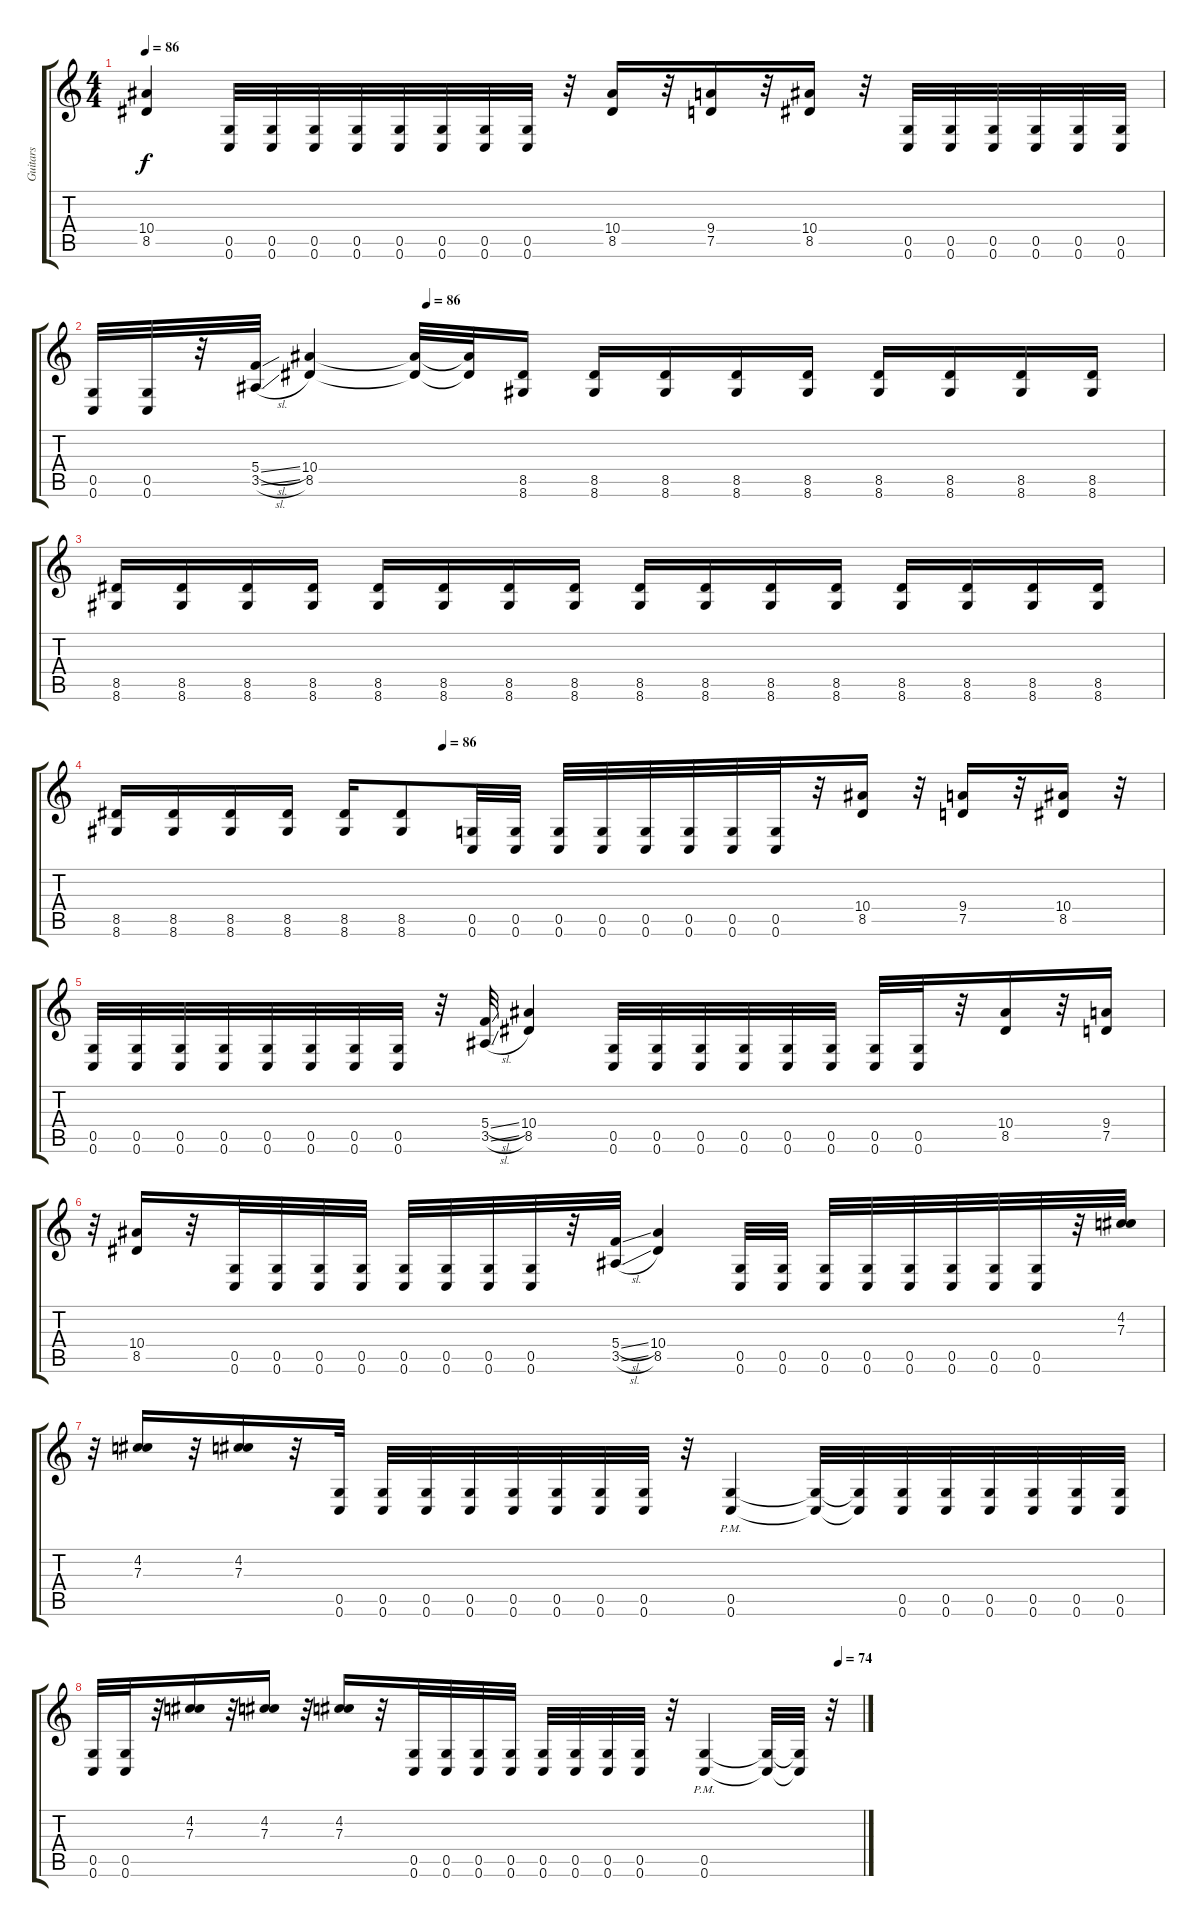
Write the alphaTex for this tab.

\track ("Guitars" "Guitars") {instrument distortionguitar}
\staff {score tabs}
\tuning (D4 A3 F3 C3 G2 C2) {hide}
\ts (4 4)
\tempo 86
\clef g2
\ks c
(10.4 8.5).4{dy f} (0.5 0.6).32 (0.5 0.6).32 (0.5 0.6).32 (0.5 0.6).32 (0.5 0.6).32 (0.5 0.6).32 (0.5 0.6).32 (0.5 0.6).32 r.32 (10.4 8.5).16 r.32 (9.4 7.5).16 r.32 (10.4 8.5).16 r.32 (0.5 0.6).32 (0.5 0.6).32 (0.5 0.6).32 (0.5 0.6).32 (0.5 0.6).32 (0.5 0.6).32 |
\tempo (86 0.3125)
(0.5 0.6).32 (0.5 0.6).32 r.32 (5.4{sl} 3.5{sl}).32 (10.4 8.5).4 (10.4{t} 8.5{t}).32 (10.4{t} 8.5{t}).32 (8.5 8.6).16 (8.5 8.6).16 (8.5 8.6).16 (8.5 8.6).16 (8.5 8.6).16 (8.5 8.6).16 (8.5 8.6).16 (8.5 8.6).16 (8.5 8.6).16 |
(8.5 8.6).16 (8.5 8.6).16 (8.5 8.6).16 (8.5 8.6).16 (8.5 8.6).16 (8.5 8.6).16 (8.5 8.6).16 (8.5 8.6).16 (8.5 8.6).16 (8.5 8.6).16 (8.5 8.6).16 (8.5 8.6).16 (8.5 8.6).16 (8.5 8.6).16 (8.5 8.6).16 (8.5 8.6).16 |
\tempo (86 0.3125)
(8.5 8.6).16 (8.5 8.6).16 (8.5 8.6).16 (8.5 8.6).16 (8.5 8.6).16 (8.5 8.6).8 (0.5 0.6).32 (0.5 0.6).32 (0.5 0.6).32 (0.5 0.6).32 (0.5 0.6).32 (0.5 0.6).32 (0.5 0.6).32 (0.5 0.6).32 r.32 (10.4 8.5).16 r.32 (9.4 7.5).16 r.32 (10.4 8.5).16 r.32 |
(0.5 0.6).32 (0.5 0.6).32 (0.5 0.6).32 (0.5 0.6).32 (0.5 0.6).32 (0.5 0.6).32 (0.5 0.6).32 (0.5 0.6).32 r.32 (5.4{sl} 3.5{sl}).32 (10.4 8.5).4 (0.5 0.6).32 (0.5 0.6).32 (0.5 0.6).32 (0.5 0.6).32 (0.5 0.6).32 (0.5 0.6).32 (0.5 0.6).32 (0.5 0.6).32 r.32 (10.4 8.5).16 r.32 (9.4 7.5).16 |
r.32 (10.4 8.5).16 r.32 (0.5 0.6).32 (0.5 0.6).32 (0.5 0.6).32 (0.5 0.6).32 (0.5 0.6).32 (0.5 0.6).32 (0.5 0.6).32 (0.5 0.6).32 r.32 (5.4{sl} 3.5{sl}).32 (10.4 8.5).4 (0.5 0.6).32 (0.5 0.6).32 (0.5 0.6).32 (0.5 0.6).32 (0.5 0.6).32 (0.5 0.6).32 (0.5 0.6).32 (0.5 0.6).32 r.32 (4.2 7.3).32 |
r.32 (4.2 7.3).16 r.32 (4.2 7.3).16 r.32 (0.5 0.6).32 (0.5 0.6).32 (0.5 0.6).32 (0.5 0.6).32 (0.5 0.6).32 (0.5 0.6).32 (0.5 0.6).32 (0.5 0.6).32 r.32 (0.5{pm} 0.6{pm}).4 (0.5{t} 0.6{t}).32 (0.5{t} 0.6{t}).32 (0.5 0.6).32 (0.5 0.6).32 (0.5 0.6).32 (0.5 0.6).32 (0.5 0.6).32 (0.5 0.6).32 |
\tempo (74 0.96875)
(0.5 0.6).32 (0.5 0.6).32 r.32 (4.2 7.3).16 r.32 (4.2 7.3).16 r.32 (4.2 7.3).16 r.32 (0.5 0.6).32 (0.5 0.6).32 (0.5 0.6).32 (0.5 0.6).32 (0.5 0.6).32 (0.5 0.6).32 (0.5 0.6).32 (0.5 0.6).32 r.32 (0.5{pm} 0.6{pm}).4 (0.5{t} 0.6{t}).32 (0.5{t} 0.6{t}).32 r.32
